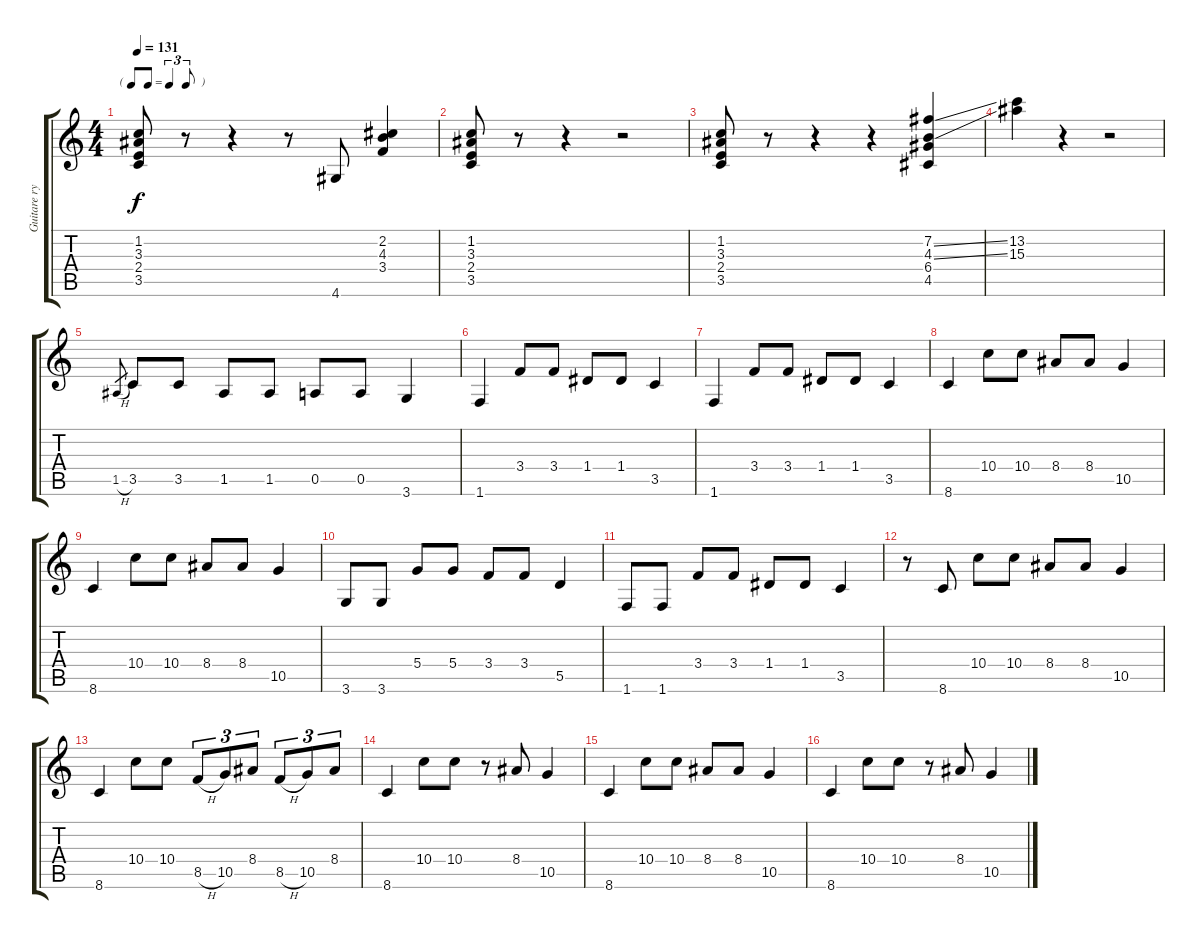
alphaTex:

\track ("Guitare rythmique" "Guitare ry") {instrument electricguitarclean}
\staff {score tabs}
\tuning (E4 B3 G3 D3 A2 E2) {hide}
\ts (4 4)
\tf triplet8th
\tempo 131
\clef g2
\ks c
(1.2 3.3 2.4 3.5).8{dy f} r.8 r.4 r.8 4.6.8 (2.2 4.3 3.4).4 |
(1.2 3.3 2.4 3.5).8 r.8 r.4 r.2 |
(1.2 3.3 2.4 3.5).8 r.8 r.4 r.4 (7.2{ss} 4.3{ss} 6.4 4.5).4 |
(13.2 15.3).4 r.4 r.2 |
1.5{h}.8{gr} 3.5.8 3.5.8 1.5.8 1.5.8 0.5.8 0.5.8 3.6.4 |
1.6.4 3.4.8 3.4.8 1.4.8 1.4.8 3.5.4 |
1.6.4 3.4.8 3.4.8 1.4.8 1.4.8 3.5.4 |
8.6.4 10.4.8 10.4.8 8.4.8 8.4.8 10.5.4 |
8.6.4 10.4.8 10.4.8 8.4.8 8.4.8 10.5.4 |
3.6.8 3.6.8 5.4.8 5.4.8 3.4.8 3.4.8 5.5.4 |
1.6.8 1.6.8 3.4.8 3.4.8 1.4.8 1.4.8 3.5.4 |
r.8 8.6.8 10.4.8 10.4.8 8.4.8 8.4.8 10.5.4 |
8.6.4 10.4.8 10.4.8 8.5{h}.8{tu (3 2)} 10.5.8{tu (3 2)} 8.4.8{tu (3 2)} 8.5{h}.8{tu (3 2)} 10.5.8{tu (3 2)} 8.4.8{tu (3 2)} |
8.6.4 10.4.8 10.4.8 r.8 8.4.8 10.5.4 |
8.6.4 10.4.8 10.4.8 8.4.8 8.4.8 10.5.4 |
8.6.4 10.4.8 10.4.8 r.8 8.4.8 10.5.4
